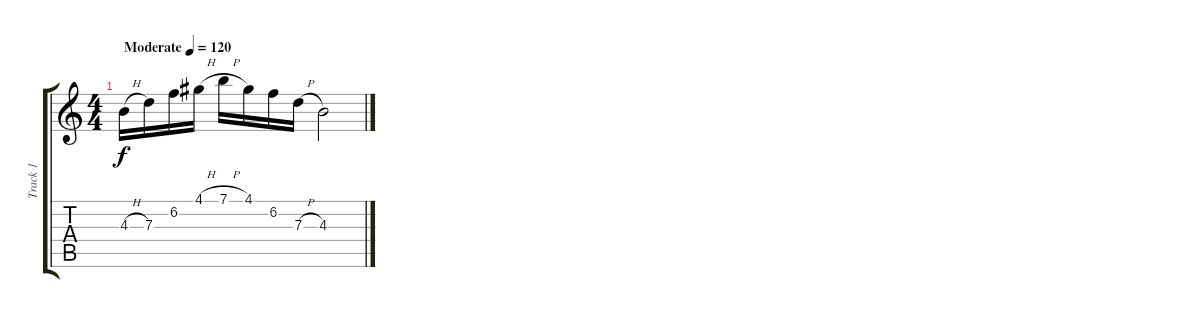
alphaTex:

\track ("Track 1" "Track 1") {instrument acousticguitarsteel}
\staff {score tabs}
\tuning (E4 B3 G3 D3 A2 E2) {hide}
\ts (4 4)
\tempo (120 "Moderate")
\clef g2
\ks c
4.3{h}.16{dy f instrument acousticguitarsteel} 7.3.16 6.2.16 4.1{h}.16 7.1{h}.16 4.1.16 6.2.16 7.3{h}.16 4.3.2
